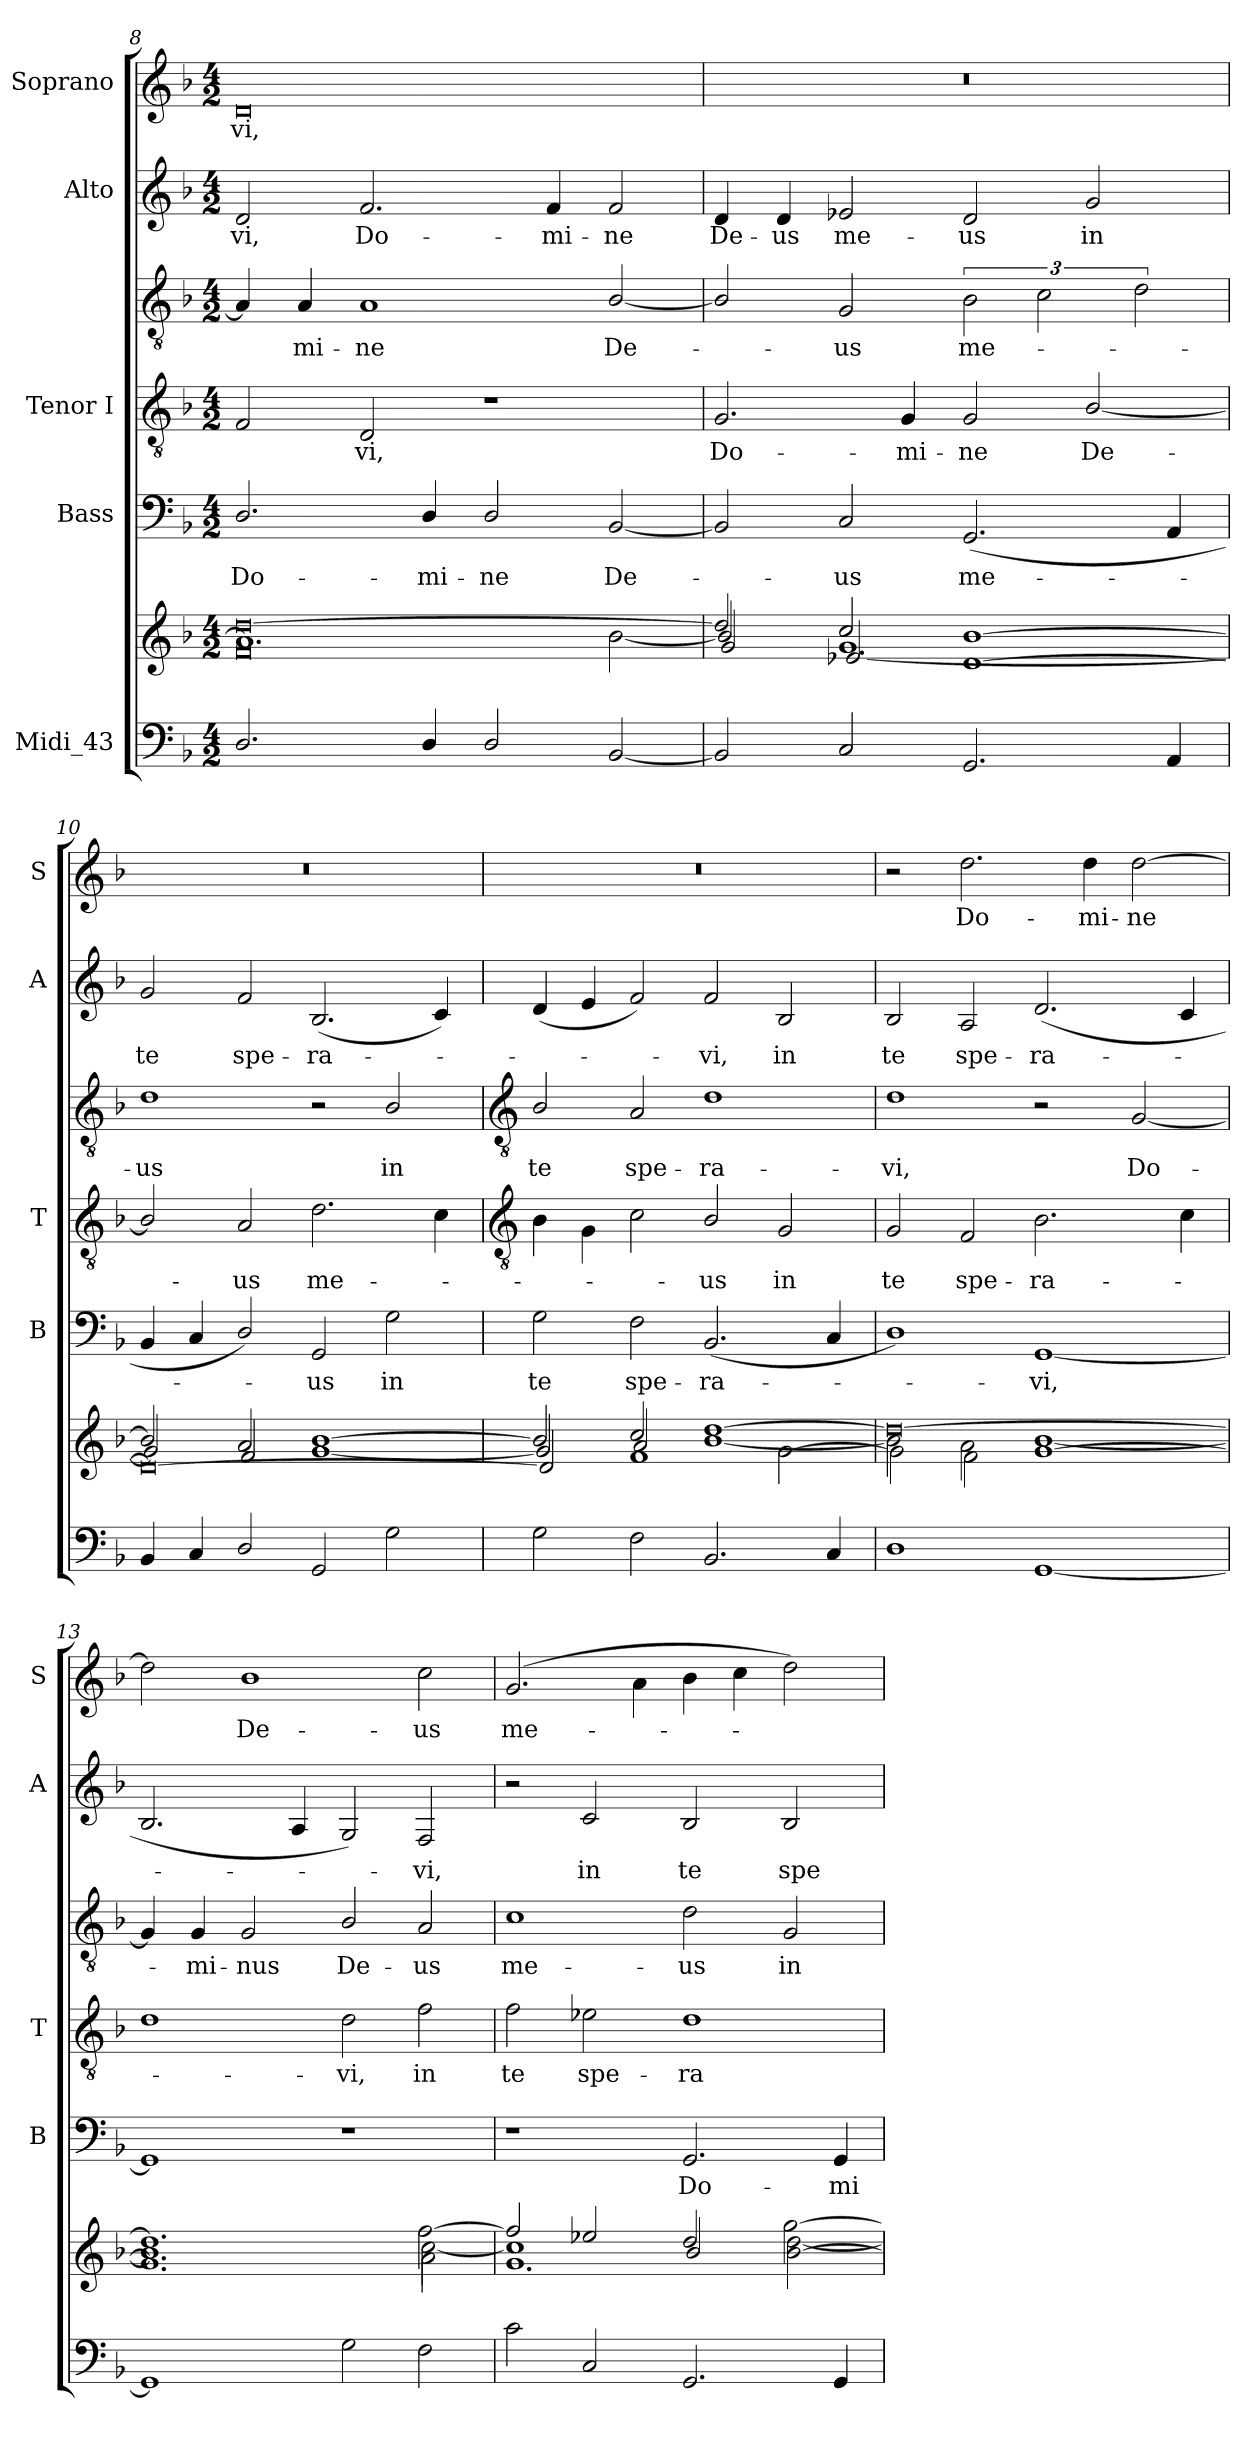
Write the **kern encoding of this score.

**kern	**kern	**kern	**text	**kern	**text	**kern	**text	**kern	**text	**kern	**text
*part5	*part5	*part4	*part4	*part3	*part3	*part3	*part3	*part2	*part2	*part1	*part1
*staff7	*staff6	*staff5	*staff5	*staff4	*staff4	*staff3	*staff3	*staff2	*staff2	*staff1	*staff1
*I"Midi_43	*	*I"Bass	*	*I"Tenor I	*	*	*	*I"Alto	*	*I"Soprano	*
*	*	*I'B	*	*I'T	*	*	*	*I'A	*	*I'S	*
*clefF4	*clefG2	*clefF4	*	*clefGv2	*	*clefGv2	*	*clefG2	*	*clefG2	*
*k[b-]	*k[b-]	*k[b-]	*	*k[b-]	*	*k[b-]	*	*k[b-]	*	*k[b-]	*
*F:	*F:	*F:	*	*F:	*	*F:	*	*F:	*	*F:	*
*M4/2	*M4/2	*M4/2	*	*M4/2	*	*M4/2	*	*M4/2	*	*M4/2	*
=8	=8	=8	=8	=8	=8	=8	=8	=8	=8	=8	=8
*	*^	*	*	*	*	*	*	*	*	*	*
*	*	*^	*	*	*	*	*	*	*	*	*	*
!	!	!	!	!	!LO:LY:b	!	!	!	!	!	!LO:LY:b	!	!LO:LY:b
2.D/	[0dd/	1.a\]	0f\	2.D/	Do-	2F	.	4A]	.	2d	vi,	0d	-vi,
!	!	!	!	!	!	!	!	!	!LO:LY:b	!	!	!	!
.	.	.	.	.	.	.	.	4A	mi-	.	.	.	.
!	!	!	!	!	!	!	!LO:LY:b	!	!LO:LY:b	!	!LO:LY:b	!	!
.	.	.	.	.	.	2D	vi,	1A	-ne	2.f	Do-	.	.
!	!	!	!	!	!LO:LY:b	!	!	!	!	!	!	!	!
4D/	.	.	.	4D/	-mi-	.	.	.	.	.	.	.	.
!	!	!	!	!	!LO:LY:b	!	!	!	!	!	!	!	!
2D/	.	.	.	2D/	-ne	1r	.	.	.	.	.	.	.
!	!	!	!	!	!	!	!	!	!	!	!LO:LY:b	!	!
.	.	.	.	.	.	.	.	.	.	4f	-mi-	.	.
!	!	!	!	!	!LO:LY:b	!	!	!	!LO:LY:b	!	!LO:LY:b	!	!
[2BB-	.	[2b-\	.	[2BB-	De-	.	.	[2B-/	De-	2f	-ne	.	.
=9	=9	=9	=9	=9	=9	=9	=9	=9	=9	=9	=9	=9	=9
!	!	!	!	!	!	!	!LO:LY:b	!	!	!	!LO:LY:b	!	!
2BB-]	2dd/]	2b-/]	2g/	2BB-]	.	2.G	Do-	2B-/]	.	4d	De-	0r	.
!	!	!	!	!	!	!	!	!	!	!	!LO:LY:b	!	!
.	.	.	.	.	.	.	.	.	.	4d	-us	.	.
!	!	!	!	!	!LO:LY:b	!	!	!	!LO:LY:b	!	!LO:LY:b	!	!
2C	2cc/	[1.g\	2e-X/	2C	us	.	.	2G	us	2e-X	me-	.	.
!	!	!	!	!	!	!	!LO:LY:b	!	!	!	!	!	!
.	.	.	.	.	.	4G	-mi-	.	.	.	.	.	.
!	!	!	!	!	!LO:LY:b	!	!LO:LY:b	!	!LO:LY:b	!	!LO:LY:b	!	!
2.GG	[1b-/	.	[1d\	(<2.GG	me-	2G	-ne	3B-	me-	2d	-us	.	.
.	.	.	.	.	.	.	.	3c	.	.	.	.	.
!	!	!	!	!	!	!	!LO:LY:b	!	!	!	!LO:LY:b	!	!
.	.	.	.	.	.	[2B-/	De-	.	.	2g	in	.	.
.	.	.	.	.	.	.	.	3d	.	.	.	.	.
4AA	.	.	.	4AA	.	.	.	.	.	.	.	.	.
=10	=10	=10	=10	=10	=10	=10	=10	=10	=10	=10	=10	=10	=10
!	!	!	!	!	!	!	!	!	!LO:LY:b	!	!LO:LY:b	!	!
4BB-	2b-/]	2g/]	0d\_	4BB-	.	2B-/]	.	1d	us	2g	te	0r	.
4C	.	.	.	4C	.	.	.	.	.	.	.	.	.
!	!	!	!	!	!	!	!LO:LY:b	!	!	!	!LO:LY:b	!	!
2D/	2a/	2f/	.	2D/)	.	2A	us	.	.	2f	spe-	.	.
!	!	!	!	!	!LO:LY:b	!	!LO:LY:b	!	!	!	!LO:LY:b	!	!
2GG	[1b-/	[1g\	.	2GG	us	2.d	me-	2r	.	(<2.B-	-ra-	.	.
!	!	!	!	!	!LO:LY:b	!	!	!	!LO:LY:b	!	!	!	!
2G	.	.	.	2G	in	.	.	2B-/	in	.	.	.	.
.	.	.	.	.	.	4c	.	.	.	4c)	.	.	.
!!LO:LB:g=z
=11	=11	=11	=11	=11	=11	=11	=11	=11	=11	=11	=11	=11	=11
*	*	*	*	*	*	*clefGv2	*	*clefGv2	*	*	*	*	*
!	!	!	!	!	!LO:LY:b	!	!	!	!LO:LY:b	!	!	!	!
2G	2b-/]	2g/]	2d/]	2G	te	4B-	.	2B-/	te	(<4d	.	0r	.
.	.	.	.	.	.	4G\	.	.	.	4e	.	.	.
!	!	!	!	!	!LO:LY:b	!	!	!	!LO:LY:b	!	!	!	!
2F	2cc/	2a/	1f\	2F	spe-	2c	.	2A	spe-	2f)	.	.	.
!	!	!	!	!	!LO:LY:b	!	!LO:LY:b	!	!LO:LY:b	!	!LO:LY:b	!	!
2.BB-	[1dd/	[1b-\	.	(<2.BB-	-ra-	2B-/	-us	1d	-ra-	2f	vi,	.	.
!	!	!	!	!	!	!	!LO:LY:b	!	!	!	!LO:LY:b	!	!
.	.	.	[2g\	.	.	2G	in	.	.	2B-	in	.	.
4C	.	.	.	4C	.	.	.	.	.	.	.	.	.
=12	=12	=12	=12	=12	=12	=12	=12	=12	=12	=12	=12	=12	=12
!	!	!	!	!	!	!	!LO:LY:b	!	!LO:LY:b	!	!LO:LY:b	!	!
1D/	0dd/_	2b-\]	2g\]	1D/)	.	2G	te	1d	vi,	2B-	te	2r	.
!	!	!	!	!	!	!	!LO:LY:b	!	!	!	!LO:LY:b	!	!LO:LY:b
.	.	2a\	2f\	.	.	2F	spe-	.	.	2A	spe-	2.dd	Do-
!	!	!	!	!	!LO:LY:b	!	!LO:LY:b	!	!	!	!LO:LY:b	!	!
[1GG	.	[1b-\	[1g\	[1GG	vi,	2.B-	-ra-	2r	.	(<2.d	-ra-	.	.
!	!	!	!	!	!	!	!	!	!	!	!	!	!LO:LY:b
.	.	.	.	.	.	.	.	.	.	.	.	4dd	-mi-
!	!	!	!	!	!	!	!	!	!LO:LY:b	!	!	!	!LO:LY:b
.	.	.	.	.	.	.	.	[2G	Do-	.	.	[2dd	-ne
.	.	.	.	.	.	4c	.	.	.	4c	.	.	.
=13	=13	=13	=13	=13	=13	=13	=13	=13	=13	=13	=13	=13	=13
1GG]	1.dd/]	1.b-\]	1.g\]	1GG]	.	1d	.	4G]	.	2.B-	.	2dd]	.
!	!	!	!	!	!	!	!	!	!LO:LY:b	!	!	!	!
.	.	.	.	.	.	.	.	4G	mi-	.	.	.	.
!	!	!	!	!	!	!	!	!	!LO:LY:b	!	!	!	!LO:LY:b
.	.	.	.	.	.	.	.	2G	-nus	.	.	1b-	De-
.	.	.	.	.	.	.	.	.	.	4A	.	.	.
!	!	!	!	!	!	!	!LO:LY:b	!	!LO:LY:b	!	!	!	!
2G	.	.	.	1r	.	2d	vi,	2B-/	De-	2G)	.	.	.
!	!	!	!	!	!	!	!LO:LY:b	!	!LO:LY:b	!	!LO:LY:b	!	!LO:LY:b
2F	[2ff\	[2cc\	2a\	.	.	2f	in	2A	-us	2F	vi,	2cc	-us
=14	=14	=14	=14	=14	=14	=14	=14	=14	=14	=14	=14	=14	=14
!	!	!	!	!	!	!	!LO:LY:b	!	!LO:LY:b	!	!	!	!LO:LY:b
2c	2ff/]	1cc\]	1.g\	1r	.	2f	te	1c	me-	2r	.	(>2.g	me-
!	!	!	!	!	!	!	!LO:LY:b	!	!	!	!LO:LY:b	!	!
2C	2ee-X/	.	.	.	.	2e-X	spe-	.	.	2c	in	.	.
.	.	.	.	.	.	.	.	.	.	.	.	4a\	.
!	!	!	!	!	!LO:LY:b	!	!LO:LY:b	!	!LO:LY:b	!	!LO:LY:b	!	!
2.GG	2dd/	2b-/	.	2.GG	Do-	1d	-ra-	2d	-us	2B-	te	4b-	.
.	.	.	.	.	.	.	.	.	.	.	.	4cc	.
!	!	!	!	!	!	!	!	!	!LO:LY:b	!	!LO:LY:b	!	!
.	[2gg\	[2dd\	[2b-\	.	.	.	.	2G	in	2B-	spe-	2dd)	.
!	!	!	!	!	!LO:LY:b	!	!	!	!	!	!	!	!
4GG	.	.	.	4GG	-mi-	.	.	.	.	.	.	.	.
*	*v	*v	*v	*	*	*	*	*	*	*	*	*	*
=	=	=	=	=	=	=	=	=	=	=	=
*-	*-	*-	*-	*-	*-	*-	*-	*-	*-	*-	*-
